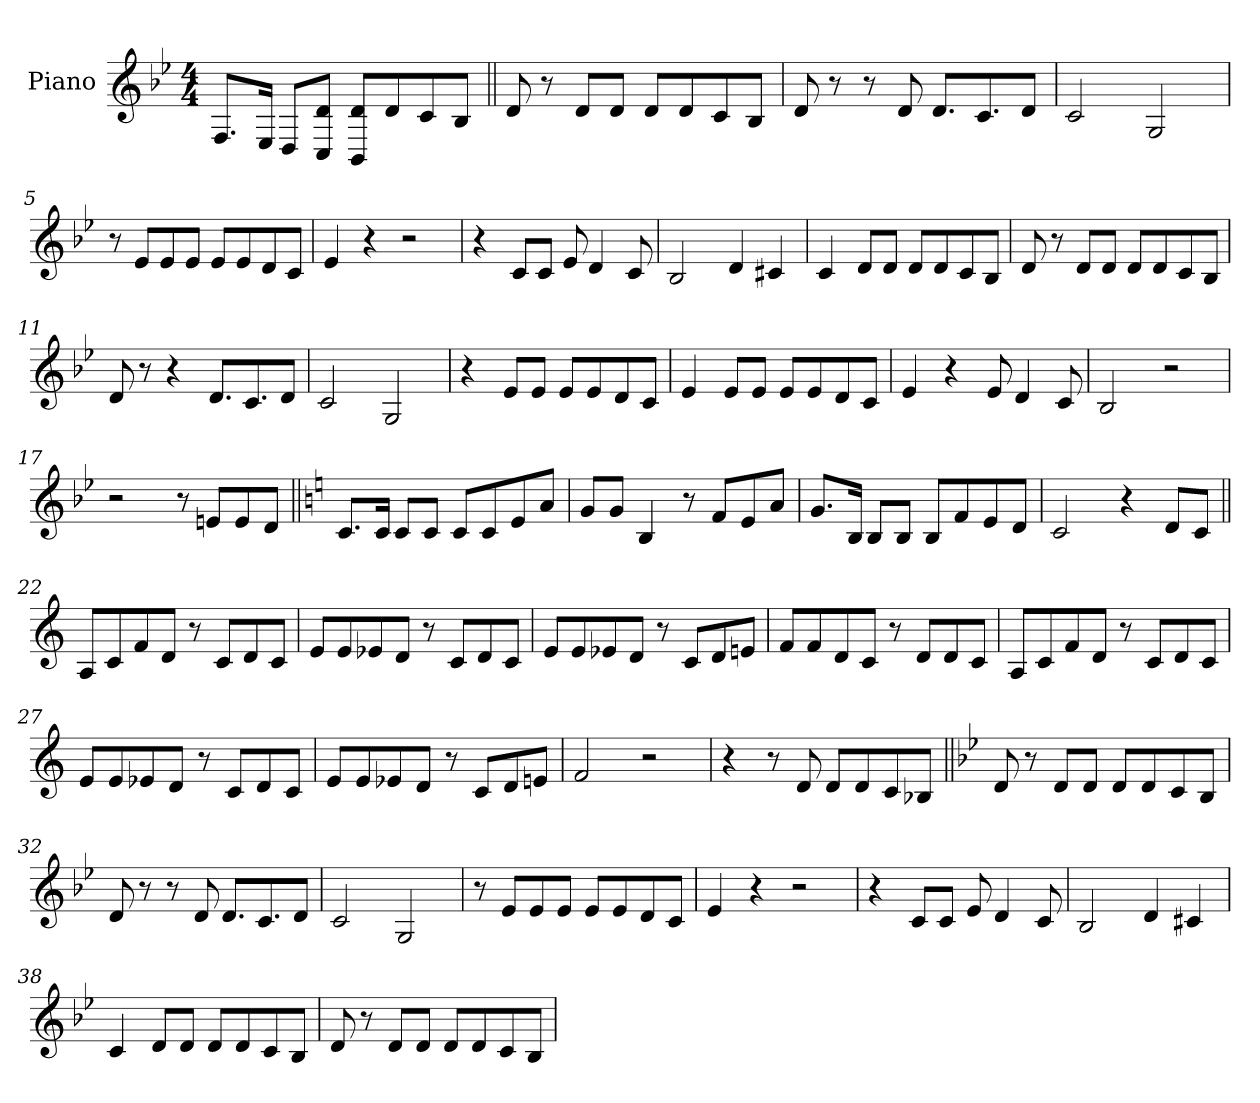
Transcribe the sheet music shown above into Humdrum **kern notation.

**kern
*part1
*staff1
*I"Piano
*I'Pno.
*clefG2
*k[b-e-]
*M4/4
=1
8.F!L
16E-!Jk
8D!L
8C! 8dJ
8BB-! 8dL
8d
8c
8B-J
=2||
8d
8r
8dL
8dJ
8dL
8d
8c
8B-J
=3
8d
8r
8r
8d
8.dL
8.c
8dJ
=4
2c
2G
=5
8r
8e-L
8e-
8e-J
8e-L
8e-
8d
8cJ
=6
4e-
4r
2r
=7
4r
8cL
8cJ
8e-
4d
8c
=8
2B-
4d
4c#X
=9
4c
8dL
8dJ
8dL
8d
8c
8B-J
=10
8d
8r
8dL
8dJ
8dL
8d
8c
8B-J
=11
8d
8r
4r
8.dL
8.c
8dJ
=12
2c
2G
=13
4r
8e-L
8e-J
8e-L
8e-
8d
8cJ
=14
4e-
8e-L
8e-J
8e-L
8e-
8d
8cJ
=15
4e-
4r
8e-
4d
8c
=16
2B-
2r
=17
2r
8r
8enL
8e
8dJ
=18||
*k[]
8.cL
16cJk
8cL
8cJ
8cL
8c
8e
8aJ
=19
8gL
8gJ
4B
8r
8fL
8e
8aJ
=20
8.gL
16BJk
8BL
8BJ
8BL
8f
8e
8dJ
=21
2c
4r
8dL
8cJ
=22||
8AL
8c
8f
8dJ
8r
8cL
8d
8cJ
=23
8eL
8e
8e-X
8dJ
8r
8cL
8d
8cJ
=24
8eL
8e
8e-X
8dJ
8r
8cL
8d
8enJ
=25
8fL
8f
8d
8cJ
8r
8dL
8d
8cJ
=26
8AL
8c
8f
8dJ
8r
8cL
8d
8cJ
=27
8eL
8e
8e-X
8dJ
8r
8cL
8d
8cJ
=28
8eL
8e
8e-X
8dJ
8r
8cL
8d
8enJ
=29
2f
2r
=30
4r
8r
8d
8dL
8d
8c
8B-XJ
=31||
*k[b-e-]
8d
8r
8dL
8dJ
8dL
8d
8c
8B-J
=32
8d
8r
8r
8d
8.dL
8.c
8dJ
=33
2c
2G
=34
8r
8e-L
8e-
8e-J
8e-L
8e-
8d
8cJ
=35
4e-
4r
2r
=36
4r
8cL
8cJ
8e-
4d
8c
=37
2B-
4d
4c#X
=38
4c
8dL
8dJ
8dL
8d
8c
8B-J
=39
8d
8r
8dL
8dJ
8dL
8d
8c
8B-J
=
*-
